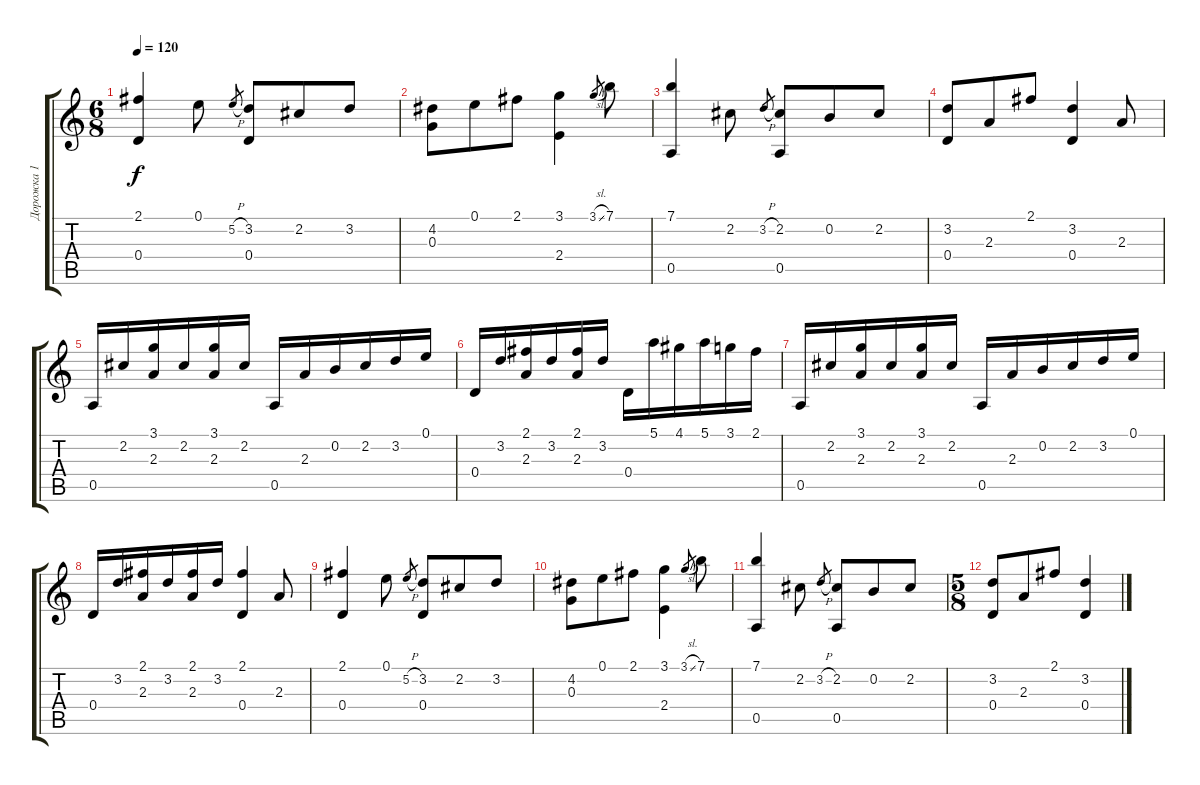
\track ("Дорожка 1" "Дорожка 1") {instrument acousticguitarnylon}
\staff {score tabs}
\tuning (E4 B3 G3 D3 A2 E2) {hide}
\ts (6 8)
\tempo 120
\clef g2
\ks c
(2.1 0.4).4{dy f} 0.1.8 5.2{h}.8{gr} (3.2 0.4).8 2.2.8 3.2.8 |
(4.2 0.3).8 0.1.8 2.1.8 (3.1 2.4).4 3.1{sl}.8{gr} 7.1.8 |
(7.1 0.5).4 2.2.8 3.2{h}.8{gr} (2.2 0.5).8 0.2.8 2.2.8 |
(3.2 0.4).8 2.3.8 2.1.8 (3.2 0.4).4 2.3.8 |
0.5.16 2.2.16 (3.1 2.3).16 2.2.16 (3.1 2.3).16 2.2.16 0.5.16 2.3.16 0.2.16 2.2.16 3.2.16 0.1.16 |
0.4.16 3.2.16 (2.1 2.3).16 3.2.16 (2.1 2.3).16 3.2.16 0.4.16 5.1.16 4.1.16 5.1.16 3.1.16 2.1.16 |
0.5.16 2.2.16 (3.1 2.3).16 2.2.16 (3.1 2.3).16 2.2.16 0.5.16 2.3.16 0.2.16 2.2.16 3.2.16 0.1.16 |
0.4.16 3.2.16 (2.1 2.3).16 3.2.16 (2.1 2.3).16 3.2.16 (2.1 0.4).4 2.3.8 |
(2.1 0.4).4 0.1.8 5.2{h}.8{gr} (3.2 0.4).8 2.2.8 3.2.8 |
(4.2 0.3).8 0.1.8 2.1.8 (3.1 2.4).4 3.1{sl}.8{gr} 7.1.8 |
(7.1 0.5).4 2.2.8 3.2{h}.8{gr} (2.2 0.5).8 0.2.8 2.2.8 |
\ts (5 8)
(3.2 0.4).8 2.3.8 2.1.8 (3.2 0.4).4
